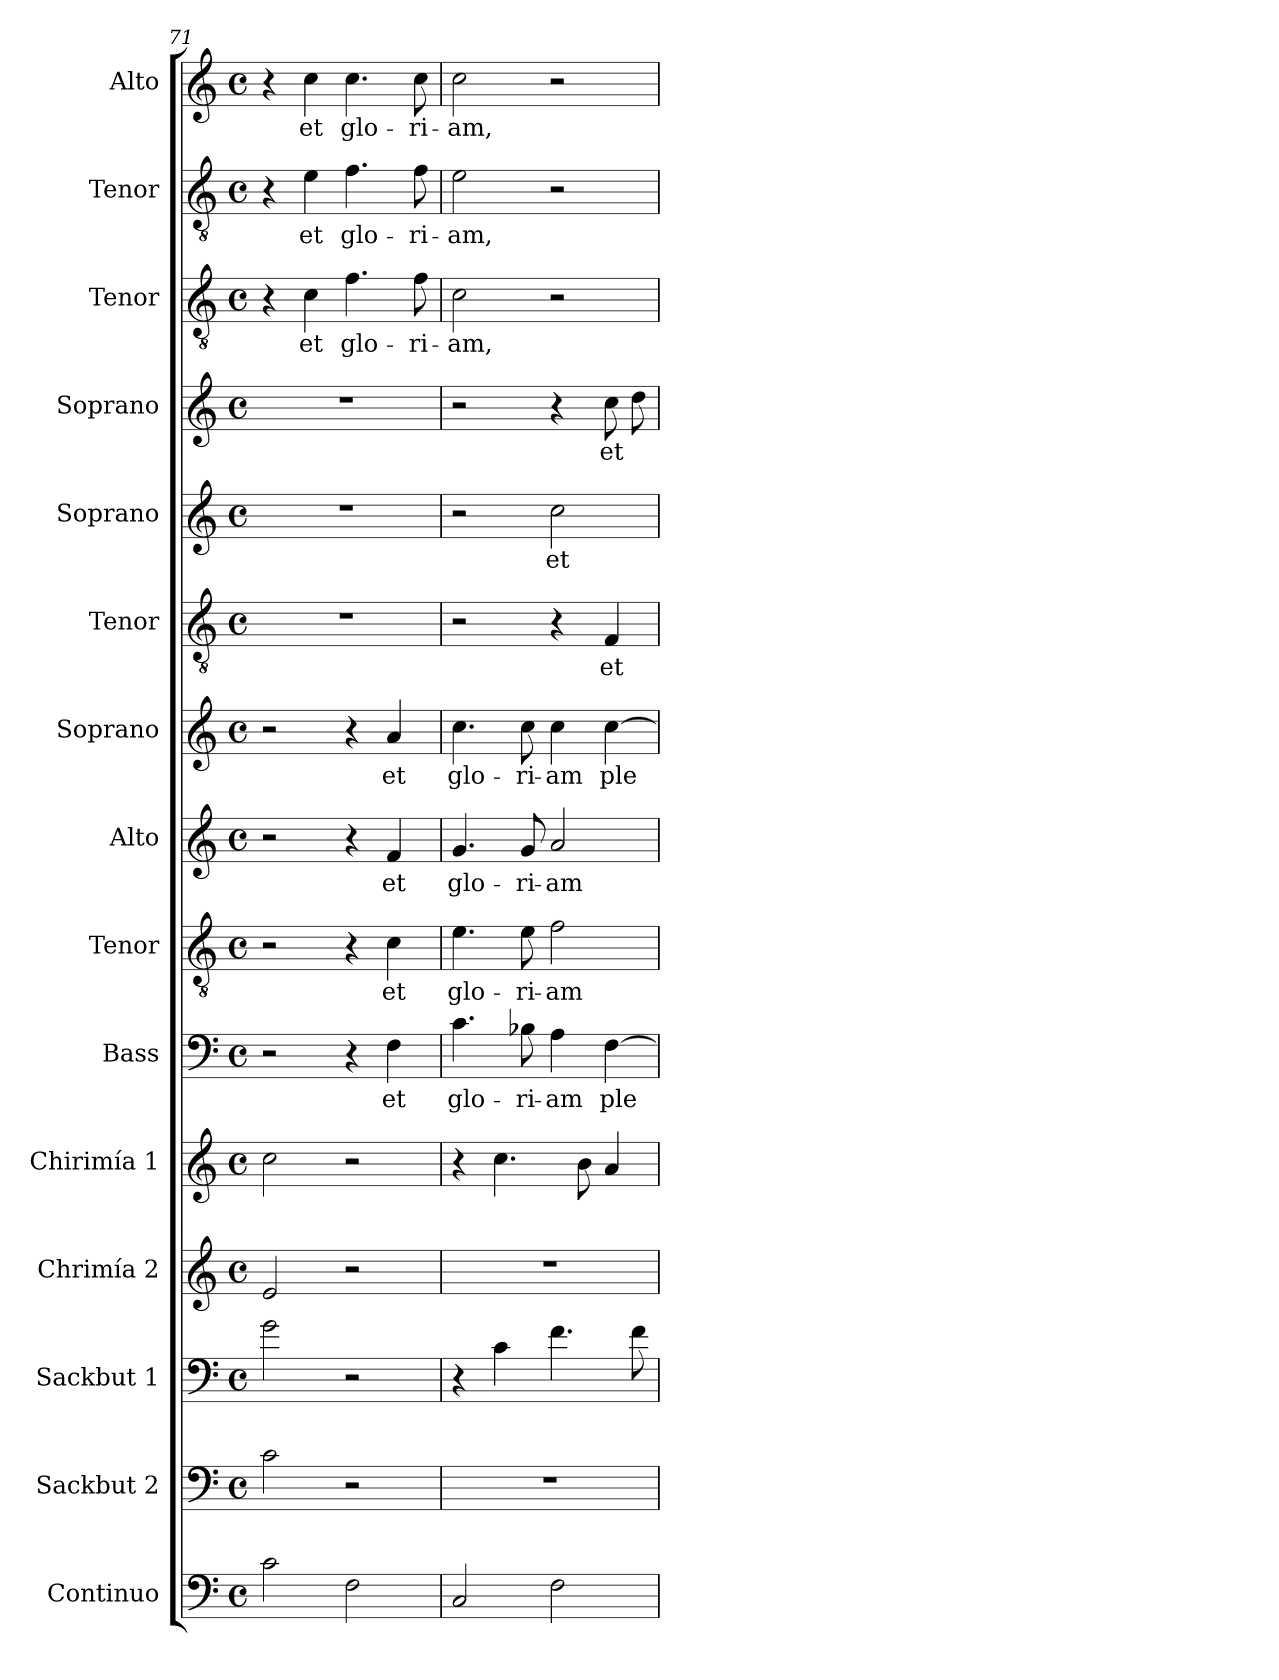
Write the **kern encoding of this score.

**kern	**kern	**kern	**kern	**kern	**kern	**text	**kern	**text	**kern	**text	**kern	**text	**kern	**text	**kern	**text	**kern	**text	**kern	**text	**kern	**text	**kern	**text
*part15	*part14	*part13	*part12	*part11	*part10	*part10	*part9	*part9	*part8	*part8	*part7	*part7	*part6	*part6	*part5	*part5	*part4	*part4	*part3	*part3	*part2	*part2	*part1	*part1
*staff15	*staff14	*staff13	*staff12	*staff11	*staff10	*staff10	*staff9	*staff9	*staff8	*staff8	*staff7	*staff7	*staff6	*staff6	*staff5	*staff5	*staff4	*staff4	*staff3	*staff3	*staff2	*staff2	*staff1	*staff1
*I"Continuo	*I"Sackbut 2	*I"Sackbut 1	*I"Chrimía 2	*I"Chirimía 1	*I"Bass	*	*I"Tenor	*	*I"Alto	*	*I"Soprano	*	*I"Tenor	*	*I"Soprano	*	*I"Soprano	*	*I"Tenor	*	*I"Tenor	*	*I"Alto	*
*I'Cont.	*I'Sckbt 2.	*I'Sckbt 1.	*I'Ch2.	*I'Ch1.	*I'B.	*	*I'T.	*	*I'A.	*	*I'S.	*	*I'T.	*	*I'S.	*	*I'S.	*	*I'T.	*	*I'T.	*	*I'A.	*
!!LO:PB:g=z
*clefF4	*clefF4	*clefF4	*clefG2	*clefG2	*clefF4	*	*clefGv2	*	*clefG2	*	*clefG2	*	*clefGv2	*	*clefG2	*	*clefG2	*	*clefGv2	*	*clefGv2	*	*clefG2	*
*	*	*	*	*	*	*	*ITrd7c12	*	*	*	*	*	*ITrd7c12	*	*	*	*	*	*ITrd7c12	*	*ITrd7c12	*	*	*
*k[]	*k[]	*k[]	*k[]	*k[]	*k[]	*	*k[]	*	*k[]	*	*k[]	*	*k[]	*	*k[]	*	*k[]	*	*k[]	*	*k[]	*	*k[]	*
*C:	*C:	*C:	*C:	*C:	*C:	*	*C:	*	*C:	*	*C:	*	*C:	*	*C:	*	*C:	*	*C:	*	*C:	*	*C:	*
*M4/4	*M4/4	*M4/4	*M4/4	*M4/4	*M4/4	*	*M4/4	*	*M4/4	*	*M4/4	*	*M4/4	*	*M4/4	*	*M4/4	*	*M4/4	*	*M4/4	*	*M4/4	*
*met(c)	*met(c)	*met(c)	*met(c)	*met(c)	*met(c)	*	*met(c)	*	*met(c)	*	*met(c)	*	*met(c)	*	*met(c)	*	*met(c)	*	*met(c)	*	*met(c)	*	*met(c)	*
=71	=71	=71	=71	=71	=71	=71	=71	=71	=71	=71	=71	=71	=71	=71	=71	=71	=71	=71	=71	=71	=71	=71	=71	=71
2ci\	2ci\	2gi\	2ei/	2cci\	2r	.	2r	.	2r	.	2r	.	1r	.	1r	.	1r	.	4r	.	4r	.	4r	.
!	!	!	!	!	!	!	!	!	!	!	!	!	!	!	!	!	!	!	!	!LO:LY:b:color=#000000	!	!	!	!
!	!	!	!	!	!	!	!	!	!	!	!	!	!	!	!	!	!	!	!	!	!	!LO:LY:b:color=#000000	!	!
!	!	!	!	!	!	!	!	!	!	!	!	!	!	!	!	!	!	!	!	!	!	!	!	!LO:LY:b:color=#000000
.	.	.	.	.	.	.	.	.	.	.	.	.	.	.	.	.	.	.	4Ci\	et	4Ei\	et	4cci\	et
!	!	!	!	!	!	!	!	!	!	!	!	!	!	!	!	!	!	!	!	!LO:LY:b:color=#000000	!	!	!	!
!	!	!	!	!	!	!	!	!	!	!	!	!	!	!	!	!	!	!	!	!	!	!LO:LY:b:color=#000000	!	!
!	!	!	!	!	!	!	!	!	!	!	!	!	!	!	!	!	!	!	!	!	!	!	!	!LO:LY:b:color=#000000
2Fi\	2r	2r	2r	2r	4r	.	4r	.	4r	.	4r	.	.	.	.	.	.	.	4.Fi\	glo-	4.Fi\	glo-	4.cci\	glo-
!	!	!	!	!	!	!LO:LY:b:color=#000000	!	!	!	!	!	!	!	!	!	!	!	!	!	!	!	!	!	!
!	!	!	!	!	!	!	!	!LO:LY:b:color=#000000	!	!	!	!	!	!	!	!	!	!	!	!	!	!	!	!
!	!	!	!	!	!	!	!	!	!	!LO:LY:b:color=#000000	!	!	!	!	!	!	!	!	!	!	!	!	!	!
!	!	!	!	!	!	!	!	!	!	!	!	!LO:LY:b:color=#000000	!	!	!	!	!	!	!	!	!	!	!	!
.	.	.	.	.	4Fi\	et	4Ci\	et	4fi/	et	4ai/	et	.	.	.	.	.	.	.	.	.	.	.	.
!	!	!	!	!	!	!	!	!	!	!	!	!	!	!	!	!	!	!	!	!LO:LY:b:color=#000000	!	!	!	!
!	!	!	!	!	!	!	!	!	!	!	!	!	!	!	!	!	!	!	!	!	!	!LO:LY:b:color=#000000	!	!
!	!	!	!	!	!	!	!	!	!	!	!	!	!	!	!	!	!	!	!	!	!	!	!	!LO:LY:b:color=#000000
.	.	.	.	.	.	.	.	.	.	.	.	.	.	.	.	.	.	.	8Fi\	-ri-	8Fi\	-ri-	8cci\	-ri-
=72	=72	=72	=72	=72	=72	=72	=72	=72	=72	=72	=72	=72	=72	=72	=72	=72	=72	=72	=72	=72	=72	=72	=72	=72
!	!	!	!	!	!	!LO:LY:b:color=#000000	!	!	!	!	!	!	!	!	!	!	!	!	!	!	!	!	!	!
!	!	!	!	!	!	!	!	!LO:LY:b:color=#000000	!	!	!	!	!	!	!	!	!	!	!	!	!	!	!	!
!	!	!	!	!	!	!	!	!	!	!LO:LY:b:color=#000000	!	!	!	!	!	!	!	!	!	!	!	!	!	!
!	!	!	!	!	!	!	!	!	!	!	!	!LO:LY:b:color=#000000	!	!	!	!	!	!	!	!	!	!	!	!
!	!	!	!	!	!	!	!	!	!	!	!	!	!	!	!	!	!	!	!	!LO:LY:b:color=#000000	!	!	!	!
!	!	!	!	!	!	!	!	!	!	!	!	!	!	!	!	!	!	!	!	!	!	!LO:LY:b:color=#000000	!	!
!	!	!	!	!	!	!	!	!	!	!	!	!	!	!	!	!	!	!	!	!	!	!	!	!LO:LY:b:color=#000000
2Ci/	1r	4r	1r	4r	4.ci\	glo-	4.Ei\	glo-	4.gi/	glo-	4.cci\	glo-	2r	.	2r	.	2r	.	2Ci\	-am,	2Ei\	-am,	2cci\	-am,
.	.	4ci\	.	4.cci\	.	.	.	.	.	.	.	.	.	.	.	.	.	.	.	.	.	.	.	.
!	!	!	!	!	!	!LO:LY:b:color=#000000	!	!	!	!	!	!	!	!	!	!	!	!	!	!	!	!	!	!
!	!	!	!	!	!	!	!	!LO:LY:b:color=#000000	!	!	!	!	!	!	!	!	!	!	!	!	!	!	!	!
!	!	!	!	!	!	!	!	!	!	!LO:LY:b:color=#000000	!	!	!	!	!	!	!	!	!	!	!	!	!	!
!	!	!	!	!	!	!	!	!	!	!	!	!LO:LY:b:color=#000000	!	!	!	!	!	!	!	!	!	!	!	!
.	.	.	.	.	8B-Xi\	-ri-	8Ei\	-ri-	8gi/	-ri-	8cci\	-ri-	.	.	.	.	.	.	.	.	.	.	.	.
!	!	!	!	!	!	!LO:LY:b:color=#000000	!	!	!	!	!	!	!	!	!	!	!	!	!	!	!	!	!	!
!	!	!	!	!	!	!	!	!LO:LY:b:color=#000000	!	!	!	!	!	!	!	!	!	!	!	!	!	!	!	!
!	!	!	!	!	!	!	!	!	!	!LO:LY:b:color=#000000	!	!	!	!	!	!	!	!	!	!	!	!	!	!
!	!	!	!	!	!	!	!	!	!	!	!	!LO:LY:b:color=#000000	!	!	!	!	!	!	!	!	!	!	!	!
!	!	!	!	!	!	!	!	!	!	!	!	!	!	!	!	!LO:LY:b:color=#000000	!	!	!	!	!	!	!	!
2Fi\	.	4.fi\	.	.	4Ai\	-am	2Fi\	-am	2ai/	-am	4cci\	-am	4r	.	2cci\	et	4r	.	2r	.	2r	.	2r	.
.	.	.	.	8bi\	.	.	.	.	.	.	.	.	.	.	.	.	.	.	.	.	.	.	.	.
!	!	!	!	!	!	!LO:LY:b:color=#000000	!	!	!	!	!	!	!	!	!	!	!	!	!	!	!	!	!	!
!	!	!	!	!	!	!	!	!	!	!	!	!LO:LY:b:color=#000000	!	!	!	!	!	!	!	!	!	!	!	!
!	!	!	!	!	!	!	!	!	!	!	!	!	!	!LO:LY:b:color=#000000	!	!	!	!	!	!	!	!	!	!
!	!	!	!	!	!	!	!	!	!	!	!	!	!	!	!	!	!	!LO:LY:b:color=#000000	!	!	!	!	!	!
.	.	.	.	4ai/	[>4Fi\	ple-	.	.	.	.	[>4cci\	ple-	4FFi/	et	.	.	8cci\	et	.	.	.	.	.	.
.	.	8fi\	.	.	.	.	.	.	.	.	.	.	.	.	.	.	8ddi\	.	.	.	.	.	.	.
=	=	=	=	=	=	=	=	=	=	=	=	=	=	=	=	=	=	=	=	=	=	=	=	=
*-	*-	*-	*-	*-	*-	*-	*-	*-	*-	*-	*-	*-	*-	*-	*-	*-	*-	*-	*-	*-	*-	*-	*-	*-
